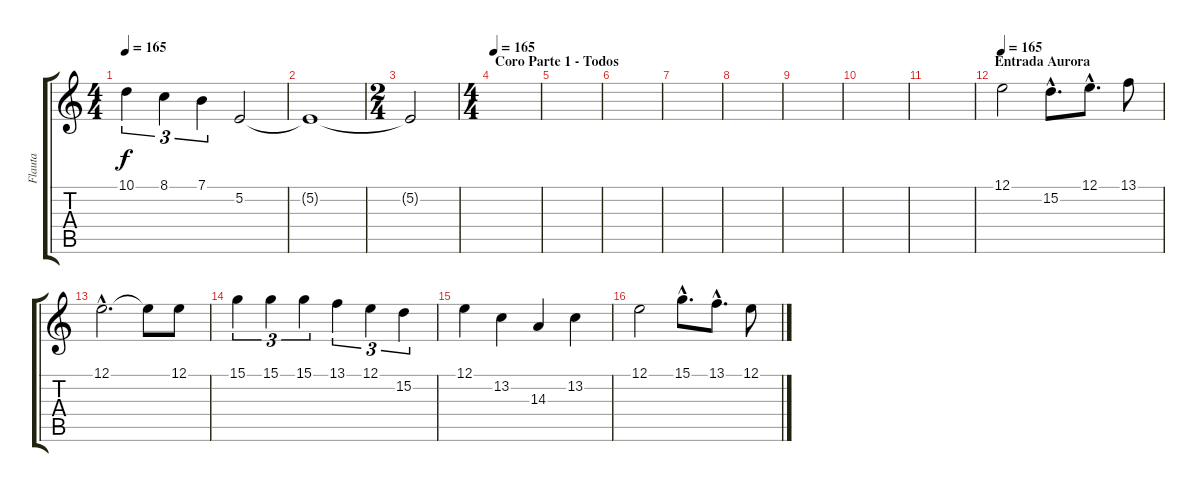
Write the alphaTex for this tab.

\track ("Flauta" "Flauta") {instrument flute}
\staff {score tabs}
\tuning (E4 B3 G3 D3 A2 E2) {hide}
\ts (4 4)
\tempo 165
\clef g2
\ks c
10.1.4{tu (3 2) dy f} 8.1.4{tu (3 2)} 7.1.4{tu (3 2)} 5.2.2 |
5.2{t}.1 |
\ts (2 4)
5.2{t}.2 |
\ts (4 4)
\section ("" "Coro Parte 1 - Todos")
\tempo 165
|
|
|
|
|
|
|
|
\section ("" "Entrada Aurora")
\tempo 165
12.1.2{volume 12} 15.2{hac}.8{d} 12.1{hac}.8{d} 13.1.8 |
12.1{hac}.2{d} 12.1{t}.8 12.1.8 |
15.1.4{tu (3 2)} 15.1.4{tu (3 2)} 15.1.4{tu (3 2)} 13.1.4{tu (3 2)} 12.1.4{tu (3 2)} 15.2.4{tu (3 2)} |
12.1.4 13.2.4 14.3.4 13.2.4 |
12.1.2 15.1{hac}.8{d} 13.1{hac}.8{d} 12.1.8
